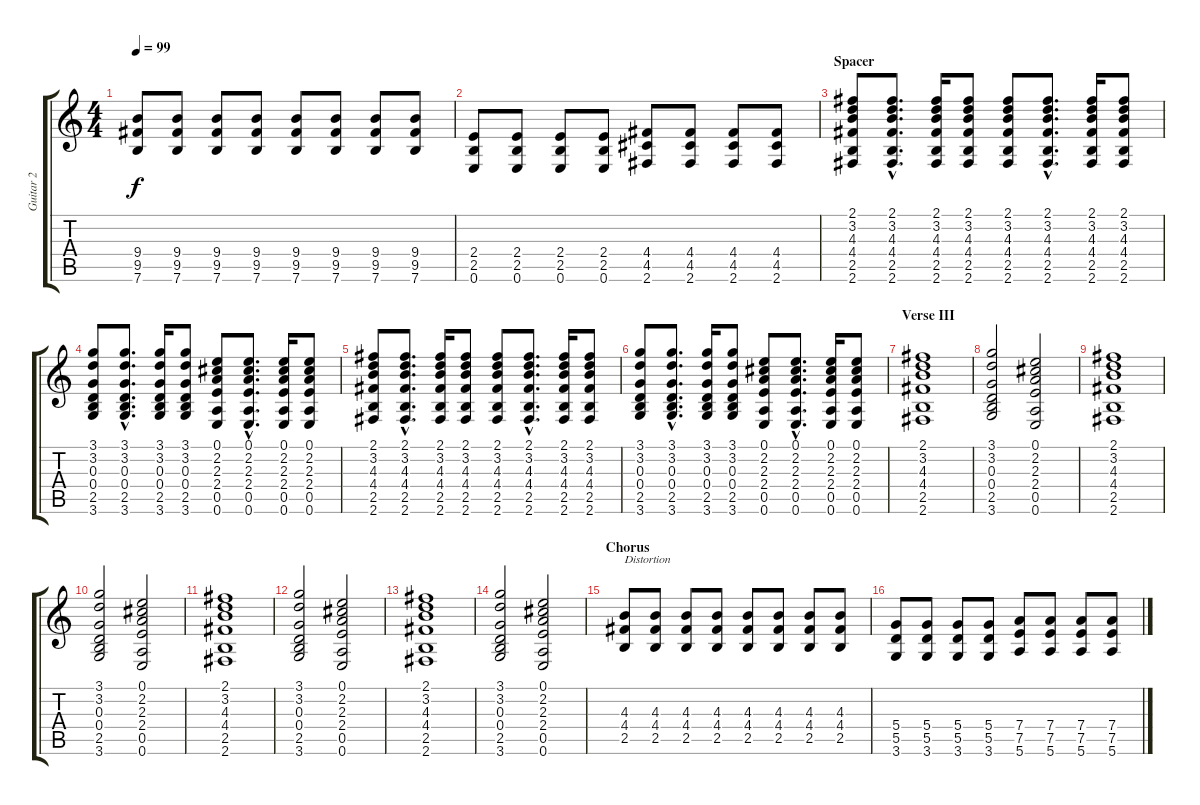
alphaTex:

\track ("Guitar 2" "Guitar 2") {instrument electricguitarjazz}
\staff {score tabs}
\tuning (E4 B3 G3 D3 A2 E2) {hide}
\ts (4 4)
\tempo 99
\clef g2
\ks c
(9.4 9.5 7.6).8{dy f} (9.4 9.5 7.6).8 (9.4 9.5 7.6).8 (9.4 9.5 7.6).8 (9.4 9.5 7.6).8 (9.4 9.5 7.6).8 (9.4 9.5 7.6).8 (9.4 9.5 7.6).8 |
(2.4 2.5 0.6).8 (2.4 2.5 0.6).8 (2.4 2.5 0.6).8 (2.4 2.5 0.6).8 (4.4 4.5 2.6).8 (4.4 4.5 2.6).8 (4.4 4.5 2.6).8 (4.4 4.5 2.6).8 |
\section ("" "Spacer")
(2.1 3.2 4.3 4.4 2.5 2.6).8{instrument electricguitarjazz} (2.1{hac} 3.2{hac} 4.3{hac} 4.4{hac} 2.5{hac} 2.6{hac}).8{d} (2.1 3.2 4.3 4.4 2.5 2.6).16 (2.1 3.2 4.3 4.4 2.5 2.6).8 (2.1 3.2 4.3 4.4 2.5 2.6).8 (2.1{hac} 3.2{hac} 4.3{hac} 4.4{hac} 2.5{hac} 2.6{hac}).8{d} (2.1 3.2 4.3 4.4 2.5 2.6).16 (2.1 3.2 4.3 4.4 2.5 2.6).8 |
(3.1 3.2 0.3 0.4 2.5 3.6).8 (3.1{hac} 3.2{hac} 0.3{hac} 0.4{hac} 2.5{hac} 3.6{hac}).8{d} (3.1 3.2 0.3 0.4 2.5 3.6).16 (3.1 3.2 0.3 0.4 2.5 3.6).8 (0.1 2.2 2.3 2.4 0.5 0.6).8 (0.1{hac} 2.2{hac} 2.3{hac} 2.4{hac} 0.5{hac} 0.6{hac}).8{d} (0.1 2.2 2.3 2.4 0.5 0.6).16 (0.1 2.2 2.3 2.4 0.5 0.6).8 |
(2.1 3.2 4.3 4.4 2.5 2.6).8 (2.1{hac} 3.2{hac} 4.3{hac} 4.4{hac} 2.5{hac} 2.6{hac}).8{d} (2.1 3.2 4.3 4.4 2.5 2.6).16 (2.1 3.2 4.3 4.4 2.5 2.6).8 (2.1 3.2 4.3 4.4 2.5 2.6).8 (2.1{hac} 3.2{hac} 4.3{hac} 4.4{hac} 2.5{hac} 2.6{hac}).8{d} (2.1 3.2 4.3 4.4 2.5 2.6).16 (2.1 3.2 4.3 4.4 2.5 2.6).8 |
(3.1 3.2 0.3 0.4 2.5 3.6).8 (3.1{hac} 3.2{hac} 0.3{hac} 0.4{hac} 2.5{hac} 3.6{hac}).8{d} (3.1 3.2 0.3 0.4 2.5 3.6).16 (3.1 3.2 0.3 0.4 2.5 3.6).8 (0.1 2.2 2.3 2.4 0.5 0.6).8 (0.1{hac} 2.2{hac} 2.3{hac} 2.4{hac} 0.5{hac} 0.6{hac}).8{d} (0.1 2.2 2.3 2.4 0.5 0.6).16 (0.1 2.2 2.3 2.4 0.5 0.6).8 |
\section ("" "Verse III")
(2.1 3.2 4.3 4.4 2.5 2.6).1 |
(3.1 3.2 0.3 0.4 2.5 3.6).2 (0.1 2.2 2.3 2.4 0.5 0.6).2 |
(2.1 3.2 4.3 4.4 2.5 2.6).1 |
(3.1 3.2 0.3 0.4 2.5 3.6).2 (0.1 2.2 2.3 2.4 0.5 0.6).2 |
(2.1 3.2 4.3 4.4 2.5 2.6).1 |
(3.1 3.2 0.3 0.4 2.5 3.6).2 (0.1 2.2 2.3 2.4 0.5 0.6).2 |
(2.1 3.2 4.3 4.4 2.5 2.6).1 |
(3.1 3.2 0.3 0.4 2.5 3.6).2 (0.1 2.2 2.3 2.4 0.5 0.6).2 |
\section ("" "Chorus")
(4.3 4.4 2.5).8{txt "Distortion" instrument overdrivenguitar} (4.3 4.4 2.5).8 (4.3 4.4 2.5).8 (4.3 4.4 2.5).8 (4.3 4.4 2.5).8 (4.3 4.4 2.5).8 (4.3 4.4 2.5).8 (4.3 4.4 2.5).8 |
(5.4 5.5 3.6).8 (5.4 5.5 3.6).8 (5.4 5.5 3.6).8 (5.4 5.5 3.6).8 (7.4 7.5 5.6).8 (7.4 7.5 5.6).8 (7.4 7.5 5.6).8 (7.4 7.5 5.6).8
